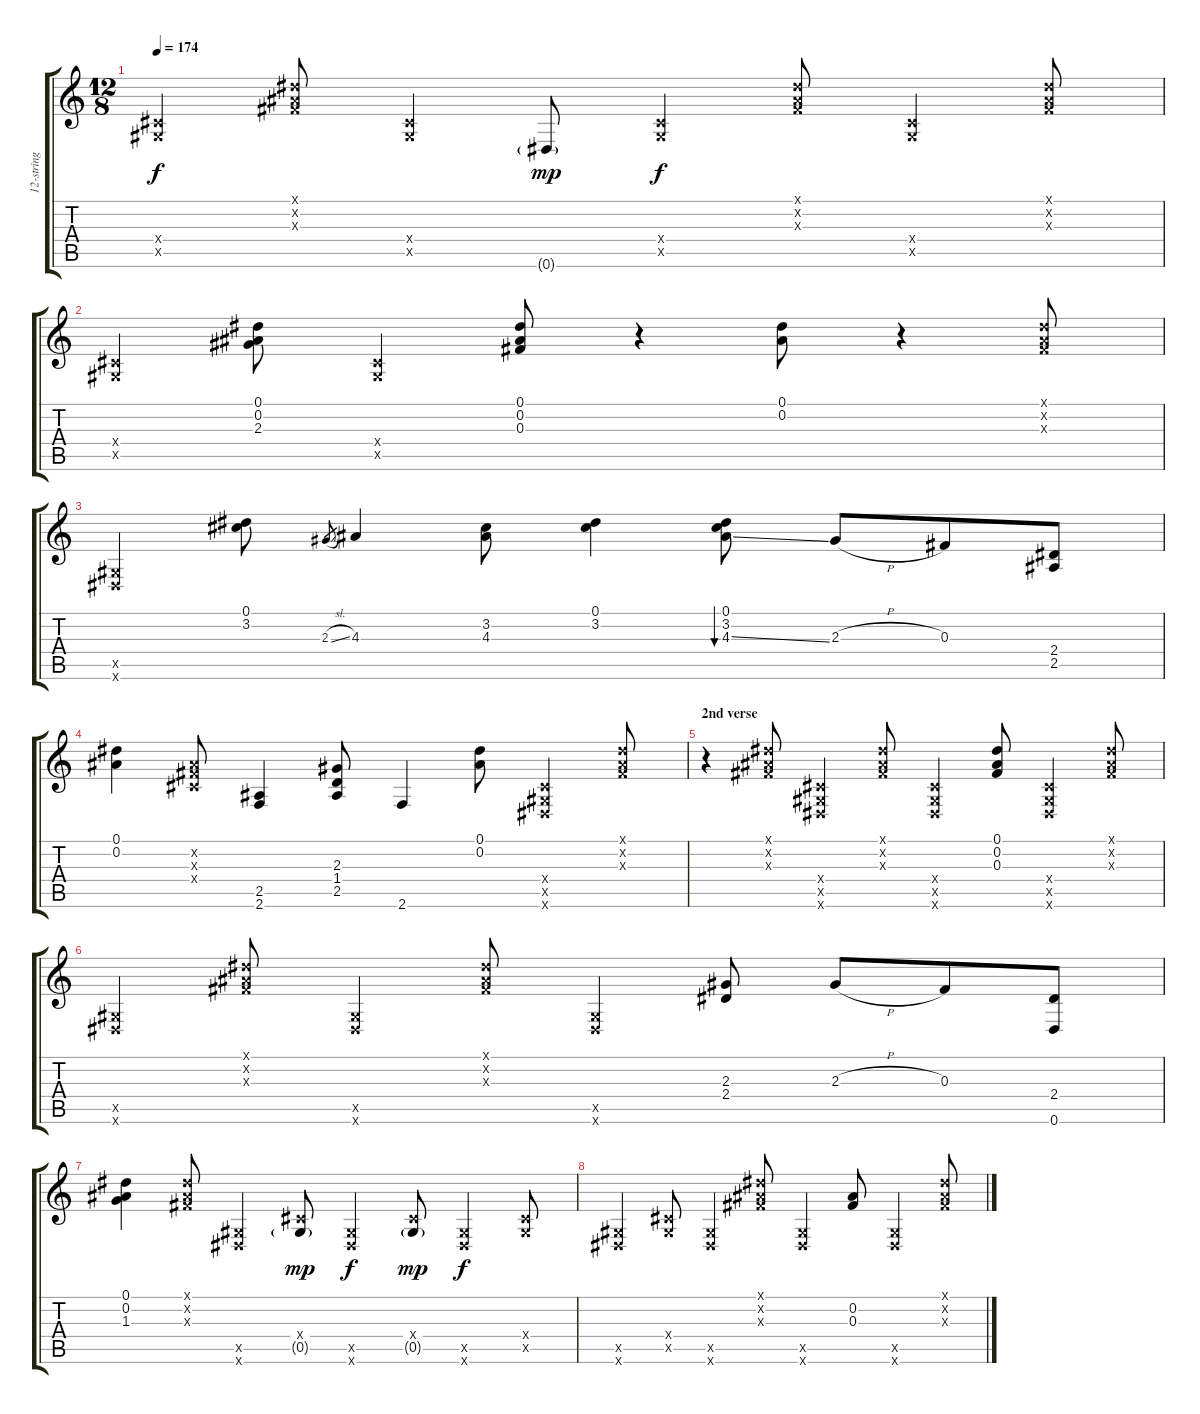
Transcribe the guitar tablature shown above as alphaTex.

\track ("12-string Ac." "12-string ") {instrument acousticguitarnylon}
\staff {score tabs}
\tuning (Eb4 Bb3 Gb3 Db3 Ab2 Eb2) {hide}
\ts (12 8)
\tempo 174
\clef g2
\ks c
(0.4{x} 0.5{x}).4{dy f} (0.1{x} 0.2{x} 0.3{x}).8 (0.4{x} 0.5{x}).4 0.6{g}.8{dy mp} (0.4{x} 0.5{x}).4{dy f} (0.1{x} 0.2{x} 0.3{x}).8 (0.4{x} 0.5{x}).4 (0.1{x} 0.2{x} 0.3{x}).8 |
(0.4{x} 0.5{x}).4 (0.1 0.2 2.3).8 (0.4{x} 0.5{x}).4 (0.1 0.2 0.3).8 r.4 (0.1 0.2).8 r.4 (0.1{x} 0.2{x} 0.3{x}).8 |
(0.5{x} 0.6{x}).4 (0.1 3.2).8 2.3{sl}.8{gr} 4.3.4 (3.2 4.3).8 (0.1 3.2).4 (0.1 3.2 4.3{ss}).8{bu 60} 2.3{h}.8 0.3.8 (2.4 2.5).8 |
(0.1 0.2).4 (0.2{x} 0.3{x} 0.4{x}).8 (2.5 2.6).4 (2.3 1.4 2.5).8 2.6.4 (0.1 0.2).8 (0.4{x} 0.5{x} 0.6{x}).4 (0.1{x} 0.2{x} 0.3{x}).8 |
\section ("" "2nd verse")
r.4 (0.1{x} 0.2{x} 0.3{x}).8 (0.4{x} 0.5{x} 0.6{x}).4 (0.1{x} 0.2{x} 0.3{x}).8 (0.4{x} 0.5{x} 0.6{x}).4 (0.1 0.2 0.3).8 (0.4{x} 0.5{x} 0.6{x}).4 (0.1{x} 0.2{x} 0.3{x}).8 |
(0.5{x} 0.6{x}).4 (0.1{x} 0.2{x} 0.3{x}).8 (0.5{x} 0.6{x}).4 (0.1{x} 0.2{x} 0.3{x}).8 (0.5{x} 0.6{x}).4 (2.3 2.4).8 2.3{h}.8 0.3.8 (2.4 0.6).8 |
(0.1 0.2 1.3).4 (0.1{x} 0.2{x} 0.3{x}).8 (0.5{x} 0.6{x}).4 (0.4{x} 0.5{g}).8{dy mp} (0.5{x} 0.6{x}).4{dy f} (0.4{x} 0.5{g}).8{dy mp} (0.5{x} 0.6{x}).4{dy f} (0.4{x} 0.5{x}).8 |
(0.5{x} 0.6{x}).4 (0.4{x} 0.5{x}).8 (0.5{x} 0.6{x}).4 (0.1{x} 0.2{x} 0.3{x}).8 (0.5{x} 0.6{x}).4 (0.2 0.3).8 (0.5{x} 0.6{x}).4 (0.1{x} 0.2{x} 0.3{x}).8
